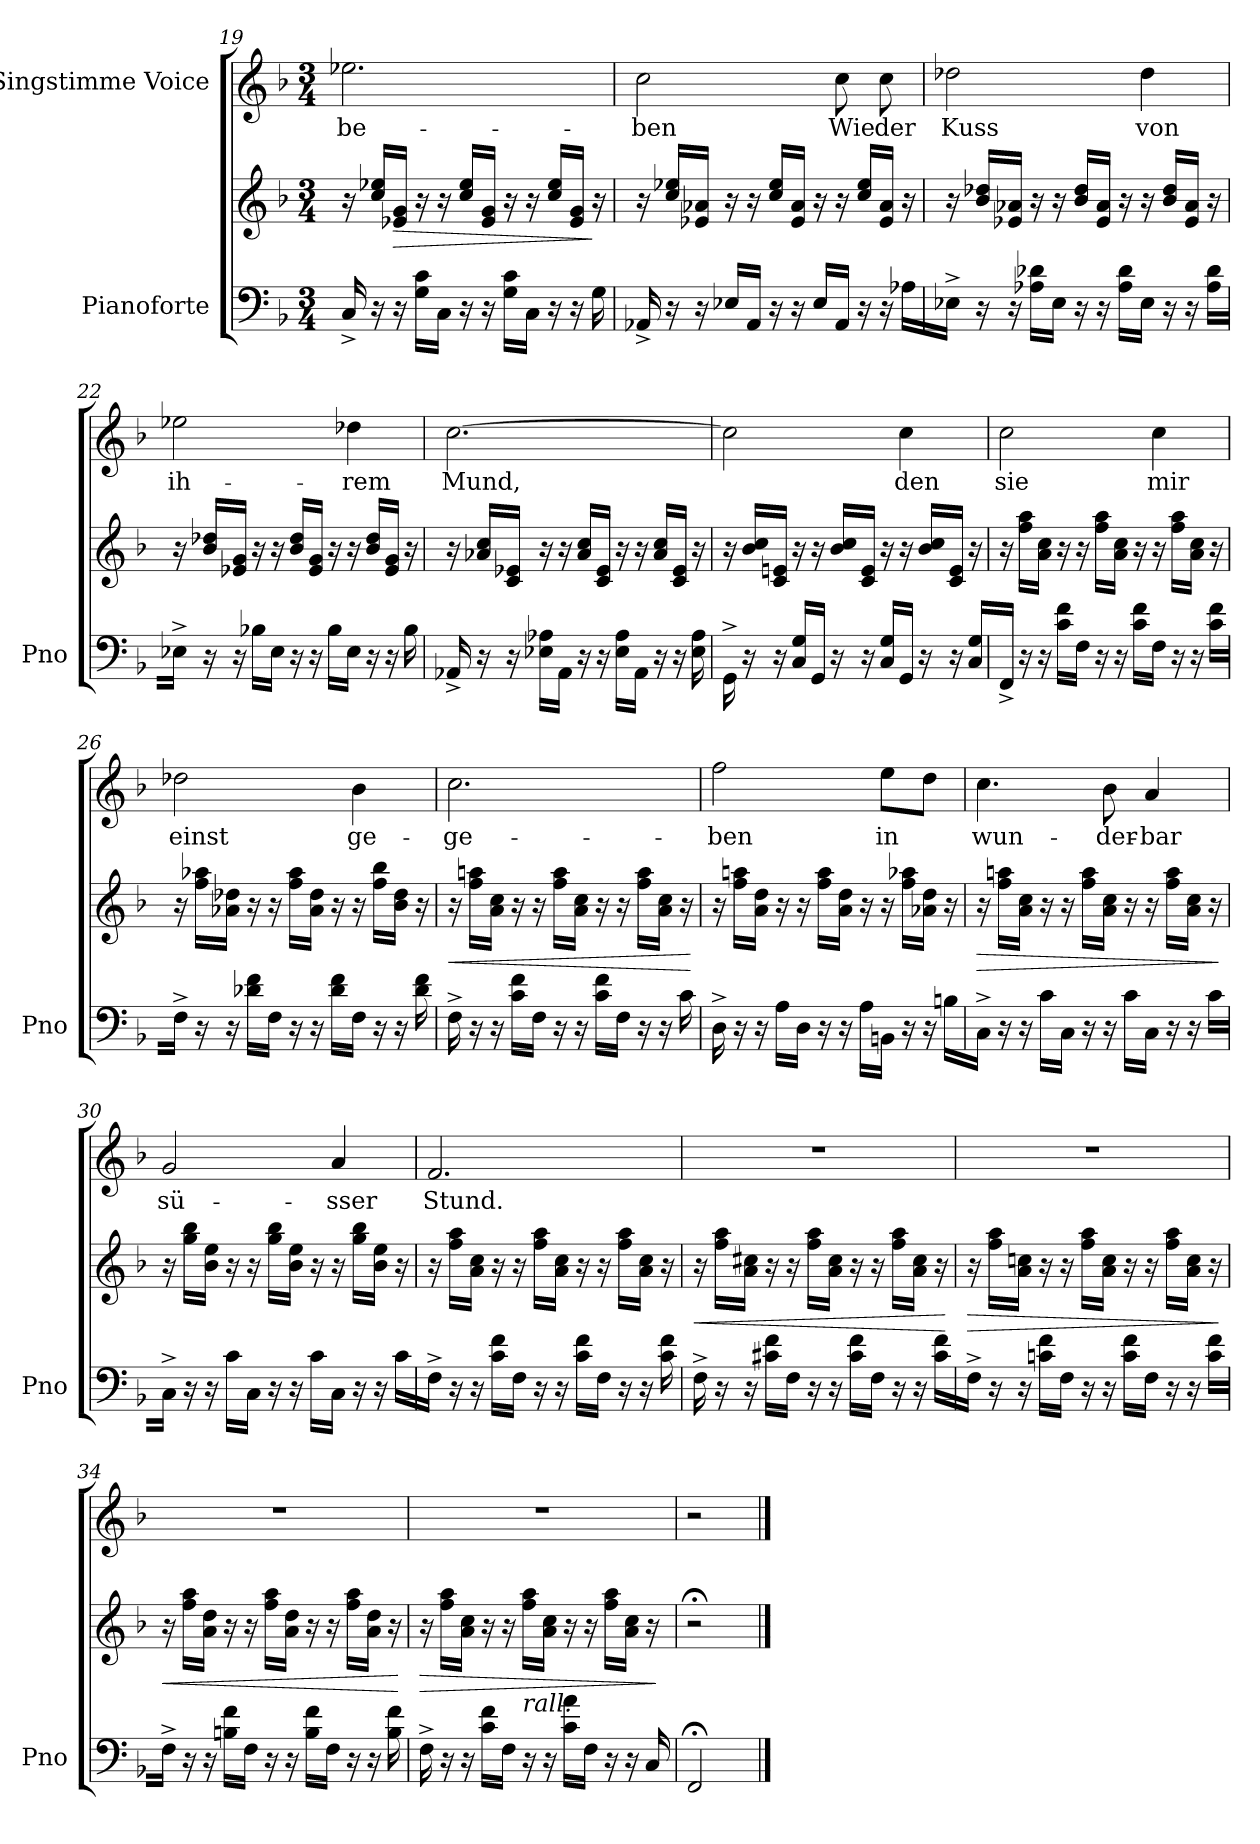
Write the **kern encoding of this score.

**kern	**kern	**dynam	**kern	**text
*part2	*part2	*part2	*part1	*part1
*staff3	*staff2	*staff2/3	*staff1	*staff1
*I"Pianoforte	*	*	*I"Singstimme Voice	*
*I'Pno	*	*	*	*
*clefF4	*clefG2	*	*clefG2	*
*k[b-]	*k[b-]	*	*k[b-]	*
*M3/4	*M3/4	*	*M3/4	*
=19	=19	=19	=19	=19
16C^/	16r	.	2.ee-X\	be-
16r	16cc/ 16ee-X/LL	.	.	.
!	!	!LO:HP:b	!	!
16r	16e-X/ 16g/JJ	>	.	.
16G\ 16c\LL	16r	.	.	.
16C\JJ	16r	.	.	.
16r	16cc/ 16ee-/LL	.	.	.
16r	16e-/ 16g/JJ	.	.	.
16G\ 16c\LL	16r	.	.	.
16C\JJ	16r	.	.	.
16r	16cc/ 16ee-/LL	.	.	.
16r	16e-/ 16g/JJ	.	.	.
16G\	16r	]	.	.
=20	=20	=20	=20	=20
16AA-X^>/	16r	.	2cc\	-ben
16r	16cc/ 16ee-X/LL	.	.	.
16r	16e-X/ 16a-X/JJ	.	.	.
16E-X/LL	16r	.	.	.
16AA-/JJ	16r	.	.	.
16r	16cc/ 16ee-/LL	.	.	.
16r	16e-/ 16a-/JJ	.	.	.
16E-/LL	16r	.	.	.
16AA-/JJ	16r	.	8cc\	Wie
16r	16cc/ 16ee-/LL	.	.	.
16r	16e-/ 16a-/JJ	.	8cc\	der
16A-X\LL	16r	.	.	.
=21	=21	=21	=21	=21
16E-X^\JJ	16r	.	2dd-X\	Kuss
16r	16b-/ 16dd-X/LL	.	.	.
16r	16e-X/ 16a-X/JJ	.	.	.
16A-X\ 16d-X\LL	16r	.	.	.
16E-\JJ	16r	.	.	.
16r	16b-/ 16dd-/LL	.	.	.
16r	16e-/ 16a-/JJ	.	.	.
16A-\ 16d-\LL	16r	.	.	.
16E-\JJ	16r	.	4dd-\	von
16r	16b-/ 16dd-/LL	.	.	.
16r	16e-/ 16a-/JJ	.	.	.
16A-\ 16d-\LL	16r	.	.	.
=22	=22	=22	=22	=22
16E-X^\JJ	16r	.	2ee-X\	ih-
16r	16b-/ 16dd-X/LL	.	.	.
16r	16e-X/ 16g/JJ	.	.	.
16B-X\LL	16r	.	.	.
16E-\JJ	16r	.	.	.
16r	16b-/ 16dd-/LL	.	.	.
16r	16e-/ 16g/JJ	.	.	.
16B-\LL	16r	.	.	.
16E-\JJ	16r	.	4dd-X\	-rem
16r	16b-/ 16dd-/LL	.	.	.
16r	16e-/ 16g/JJ	.	.	.
16B-\	16r	.	.	.
=23	=23	=23	=23	=23
16AA-X^>/	16r	.	[2.cc\	Mund,
16r	16a-X/ 16cc/LL	.	.	.
16r	16c/ 16e-X/JJ	.	.	.
16E-X\ 16A-X\LL	16r	.	.	.
16AA-\JJ	16r	.	.	.
16r	16a-/ 16cc/LL	.	.	.
16r	16c/ 16e-/JJ	.	.	.
16E-\ 16A-\LL	16r	.	.	.
16AA-\JJ	16r	.	.	.
16r	16a-/ 16cc/LL	.	.	.
16r	16c/ 16e-/JJ	.	.	.
16E-\ 16A-\	16r	.	.	.
=24	=24	=24	=24	=24
16GG^\	16r	.	2cc\]	.
16r	16b-/ 16cc/LL	.	.	.
16r	16c/ 16en/JJ	.	.	.
16C/ 16G/LL	16r	.	.	.
16GG/JJ	16r	.	.	.
16r	16b-/ 16cc/LL	.	.	.
16r	16c/ 16e/JJ	.	.	.
16C/ 16G/LL	16r	.	.	.
16GG/JJ	16r	.	4cc\	den
16r	16b-/ 16cc/LL	.	.	.
16r	16c/ 16e/JJ	.	.	.
16C/ 16G/LL	16r	.	.	.
=25	=25	=25	=25	=25
16FF^/JJ	16r	.	2cc\	sie
16r	16ff\ 16aa\LL	.	.	.
16r	16a\ 16cc\JJ	.	.	.
16c\ 16f\LL	16r	.	.	.
16F\JJ	16r	.	.	.
16r	16ff\ 16aa\LL	.	.	.
16r	16a\ 16cc\JJ	.	.	.
16c\ 16f\LL	16r	.	.	.
16F\JJ	16r	.	4cc\	mir
16r	16ff\ 16aa\LL	.	.	.
16r	16a\ 16cc\JJ	.	.	.
16c\ 16f\LL	16r	.	.	.
=26	=26	=26	=26	=26
16F^\JJ	16r	.	2dd-X\	einst
16r	16ff\ 16aa-X\LL	.	.	.
16r	16a-X\ 16dd-X\JJ	.	.	.
16d-X\ 16f\LL	16r	.	.	.
16F\JJ	16r	.	.	.
16r	16ff\ 16aa-\LL	.	.	.
16r	16a-\ 16dd-\JJ	.	.	.
16d-\ 16f\LL	16r	.	.	.
16F\JJ	16r	.	4b-\	ge-
16r	16ff\ 16bb-\LL	.	.	.
16r	16b-\ 16dd-\JJ	.	.	.
16d-\ 16f\	16r	.	.	.
=27	=27	=27	=27	=27
!	!	!LO:HP:b	!	!
16F^\	16r	<	2.cc\	-ge-
16r	16ff\ 16aan\LL	.	.	.
16r	16a\ 16cc\JJ	.	.	.
16c\ 16f\LL	16r	.	.	.
16F\JJ	16r	.	.	.
16r	16ff\ 16aa\LL	.	.	.
16r	16a\ 16cc\JJ	.	.	.
16c\ 16f\LL	16r	.	.	.
16F\JJ	16r	.	.	.
16r	16ff\ 16aa\LL	.	.	.
16r	16a\ 16cc\JJ	.	.	.
16c\	16r	.	.	.
.	.	[	.	.
=28	=28	=28	=28	=28
16D^\	16r	.	2ff\	-ben
16r	16ff\ 16aan\LL	.	.	.
16r	16a\ 16dd\JJ	.	.	.
16A\LL	16r	.	.	.
16D\JJ	16r	.	.	.
16r	16ff\ 16aa\LL	.	.	.
16r	16a\ 16dd\JJ	.	.	.
16A\LL	16r	.	.	.
16BBn\JJ	16r	.	8ee\L	in
16r	16ff\ 16aa-X\LL	.	.	.
16r	16a-X\ 16dd\JJ	.	8dd\J	.
16Bn\LL	16r	.	.	.
=29	=29	=29	=29	=29
!	!	!LO:HP:b	!	!
16C^\JJ	16r	>	4.cc\	wun-
16r	16ff\ 16aan\LL	.	.	.
16r	16a\ 16cc\JJ	.	.	.
16c\LL	16r	.	.	.
16C\JJ	16r	.	.	.
16r	16ff\ 16aa\LL	.	.	.
16r	16a\ 16cc\JJ	.	8b-\	-der-
16c\LL	16r	.	.	.
16C\JJ	16r	.	4a/	-bar
16r	16ff\ 16aa\LL	.	.	.
16r	16a\ 16cc\JJ	.	.	.
16c\LL	16r	.	.	.
.	.	]	.	.
=30	=30	=30	=30	=30
16C^\JJ	16r	.	2g/	sü-
16r	16gg\ 16bb-\LL	.	.	.
16r	16b-\ 16ee\JJ	.	.	.
16c\LL	16r	.	.	.
16C\JJ	16r	.	.	.
16r	16gg\ 16bb-\LL	.	.	.
16r	16b-\ 16ee\JJ	.	.	.
16c\LL	16r	.	.	.
16C\JJ	16r	.	4a/	-sser
16r	16gg\ 16bb-\LL	.	.	.
16r	16b-\ 16ee\JJ	.	.	.
16c\LL	16r	.	.	.
=31	=31	=31	=31	=31
16F^\JJ	16r	.	2.f/	Stund.
16r	16ff\ 16aa\LL	.	.	.
16r	16a\ 16cc\JJ	.	.	.
16c\ 16f\LL	16r	.	.	.
16F\JJ	16r	.	.	.
16r	16ff\ 16aa\LL	.	.	.
16r	16a\ 16cc\JJ	.	.	.
16c\ 16f\LL	16r	.	.	.
16F\JJ	16r	.	.	.
16r	16ff\ 16aa\LL	.	.	.
16r	16a\ 16cc\JJ	.	.	.
16c\ 16f\	16r	.	.	.
=32	=32	=32	=32	=32
!	!	!LO:HP:b	!	!
16F^\	16r	<	2.r	.
16r	16ff\ 16aa\LL	.	.	.
16r	16a\ 16cc#X\JJ	.	.	.
16c#X\ 16f\LL	16r	.	.	.
16F\JJ	16r	.	.	.
16r	16ff\ 16aa\LL	.	.	.
16r	16a\ 16cc#\JJ	.	.	.
16c#\ 16f\LL	16r	.	.	.
16F\JJ	16r	.	.	.
16r	16ff\ 16aa\LL	.	.	.
16r	16a\ 16cc#\JJ	.	.	.
16c#\ 16f\LL	16r	.	.	.
.	.	[	.	.
=33	=33	=33	=33	=33
!	!	!LO:HP:b	!	!
16F^\JJ	16r	>	2.r	.
16r	16ff\ 16aa\LL	.	.	.
16r	16a\ 16ccn\JJ	.	.	.
16cn\ 16f\LL	16r	.	.	.
16F\JJ	16r	.	.	.
16r	16ff\ 16aa\LL	.	.	.
16r	16a\ 16cc\JJ	.	.	.
16c\ 16f\LL	16r	.	.	.
16F\JJ	16r	.	.	.
16r	16ff\ 16aa\LL	.	.	.
16r	16a\ 16cc\JJ	.	.	.
16c\ 16f\LL	16r	.	.	.
.	.	]	.	.
=34	=34	=34	=34	=34
!	!	!LO:HP:b	!	!
16F^\JJ	16r	<	2.r	.
16r	16ff\ 16aa\LL	.	.	.
16r	16a\ 16dd\JJ	.	.	.
16Bn\ 16f\LL	16r	.	.	.
16F\JJ	16r	.	.	.
16r	16ff\ 16aa\LL	.	.	.
16r	16a\ 16dd\JJ	.	.	.
16B\ 16f\LL	16r	.	.	.
16F\JJ	16r	.	.	.
16r	16ff\ 16aa\LL	.	.	.
16r	16a\ 16dd\JJ	.	.	.
16B\ 16f\	16r	.	.	.
.	.	[	.	.
=35	=35	=35	=35	=35
!	!	!LO:HP:b	!	!
16F^\	16r	>	2.r	.
16r	16ff\ 16aa\LL	.	.	.
16r	16a\ 16cc\JJ	.	.	.
16c\ 16f\LL	16r	.	.	.
16F\JJ	16r	.	.	.
!	!LO:TX:b:i:t=rall.	!	!	!
16r	16ff\ 16aa\LL	.	.	.
16r	16a\ 16cc\JJ	.	.	.
16c\ 16a\LL	16r	.	.	.
16F\JJ	16r	.	.	.
16r	16ff\ 16aa\LL	.	.	.
16r	16a\ 16cc\JJ	.	.	.
16C/	16r	.	.	.
.	.	]	.	.
=36	=36	=36	=36	=36
2FF;</	2r;<	.	2r	.
==	==	==	==	==
*-	*-	*-	*-	*-
